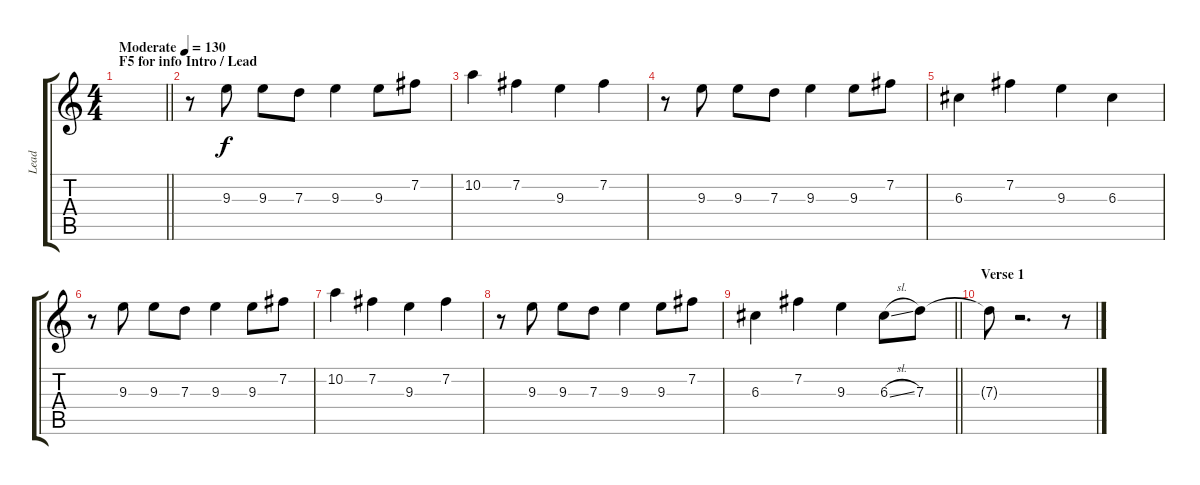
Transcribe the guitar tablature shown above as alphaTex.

\track ("Lead" "Lead") {instrument overdrivenguitar}
\staff {score tabs}
\tuning (E4 B3 G3 D3 A2 E2) {hide}
\ts (4 4)
\section ("" "F5 for info")
\tempo (130 "Moderate")
\clef g2
\barLineRight lightlight
\ks c
|
\section ("" "Intro / Lead")
r.8 9.3.8 9.3.8 7.3.8 9.3.4 9.3.8 7.2.8 |
10.2.4 7.2.4 9.3.4 7.2.4 |
r.8 9.3.8 9.3.8 7.3.8 9.3.4 9.3.8 7.2.8 |
6.3.4 7.2.4 9.3.4 6.3.4 |
r.8 9.3.8 9.3.8 7.3.8 9.3.4 9.3.8 7.2.8 |
10.2.4 7.2.4 9.3.4 7.2.4 |
r.8 9.3.8 9.3.8 7.3.8 9.3.4 9.3.8 7.2.8 |
\barLineRight lightlight
6.3.4 7.2.4 9.3.4 6.3{sl}.8 7.3.8 |
\section ("" "Verse 1")
7.3{t}.8 r.2{d} r.8
